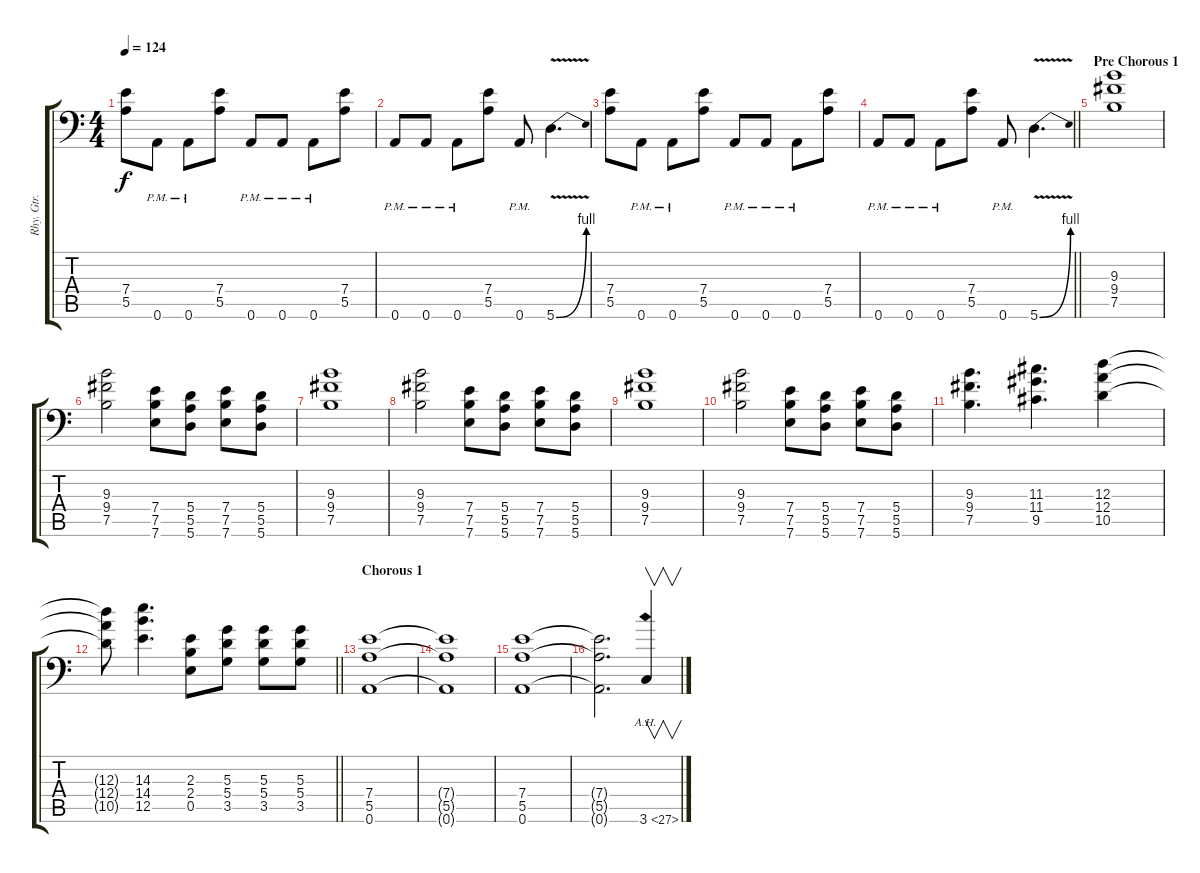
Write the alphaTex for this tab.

\track ("Rhy. Gtr. 1" "Rhy. Gtr. ") {instrument distortionguitar}
\staff {score tabs}
\tuning (B3 Gb3 D3 A2 E2 A1) {hide}
\ts (4 4)
\tempo 124
\clef f4
\ks c
(7.4 5.5).8{dy f} 0.6{pm}.8 0.6{pm}.8 (7.4 5.5).8 0.6{pm}.8 0.6{pm}.8 0.6{pm}.8 (7.4 5.5).8 |
0.6{pm}.8 0.6{pm}.8 0.6{pm}.8 (7.4 5.5).8 0.6{pm}.8 5.6{be (bend 0 0 60 4) v}.4{d} |
(7.4 5.5).8 0.6{pm}.8 0.6{pm}.8 (7.4 5.5).8 0.6{pm}.8 0.6{pm}.8 0.6{pm}.8 (7.4 5.5).8 |
\barLineRight lightlight
0.6{pm}.8 0.6{pm}.8 0.6{pm}.8 (7.4 5.5).8 0.6{pm}.8 5.6{be (bend 0 0 60 4) v}.4{d} |
\section ("" "Pre Chorous 1")
(9.3 9.4 7.5).1 |
(9.3 9.4 7.5).2 (7.4 7.5 7.6).8 (5.4 5.5 5.6).8 (7.4 7.5 7.6).8 (5.4 5.5 5.6).8 |
(9.3 9.4 7.5).1 |
(9.3 9.4 7.5).2 (7.4 7.5 7.6).8 (5.4 5.5 5.6).8 (7.4 7.5 7.6).8 (5.4 5.5 5.6).8 |
(9.3 9.4 7.5).1 |
(9.3 9.4 7.5).2 (7.4 7.5 7.6).8 (5.4 5.5 5.6).8 (7.4 7.5 7.6).8 (5.4 5.5 5.6).8 |
(9.3 9.4 7.5).4{d} (11.3 11.4 9.5).4{d} (12.3 12.4 10.5).4 |
\barLineRight lightlight
(12.3{t} 12.4{t} 10.5{t}).8 (14.3 14.4 12.5).4{d} (2.3 2.4 0.5).8 (5.3 5.4 3.5).8 (5.3 5.4 3.5).8 (5.3 5.4 3.5).8 |
\section ("" "Chorous 1")
(7.4 5.5 0.6).1 |
(7.4{t} 5.5{t} 0.6{t}).1 |
(7.4 5.5 0.6).1 |
(7.4{t} 5.5{t} 0.6{t}).2{d} 3.6{ah 24}.4{v}
